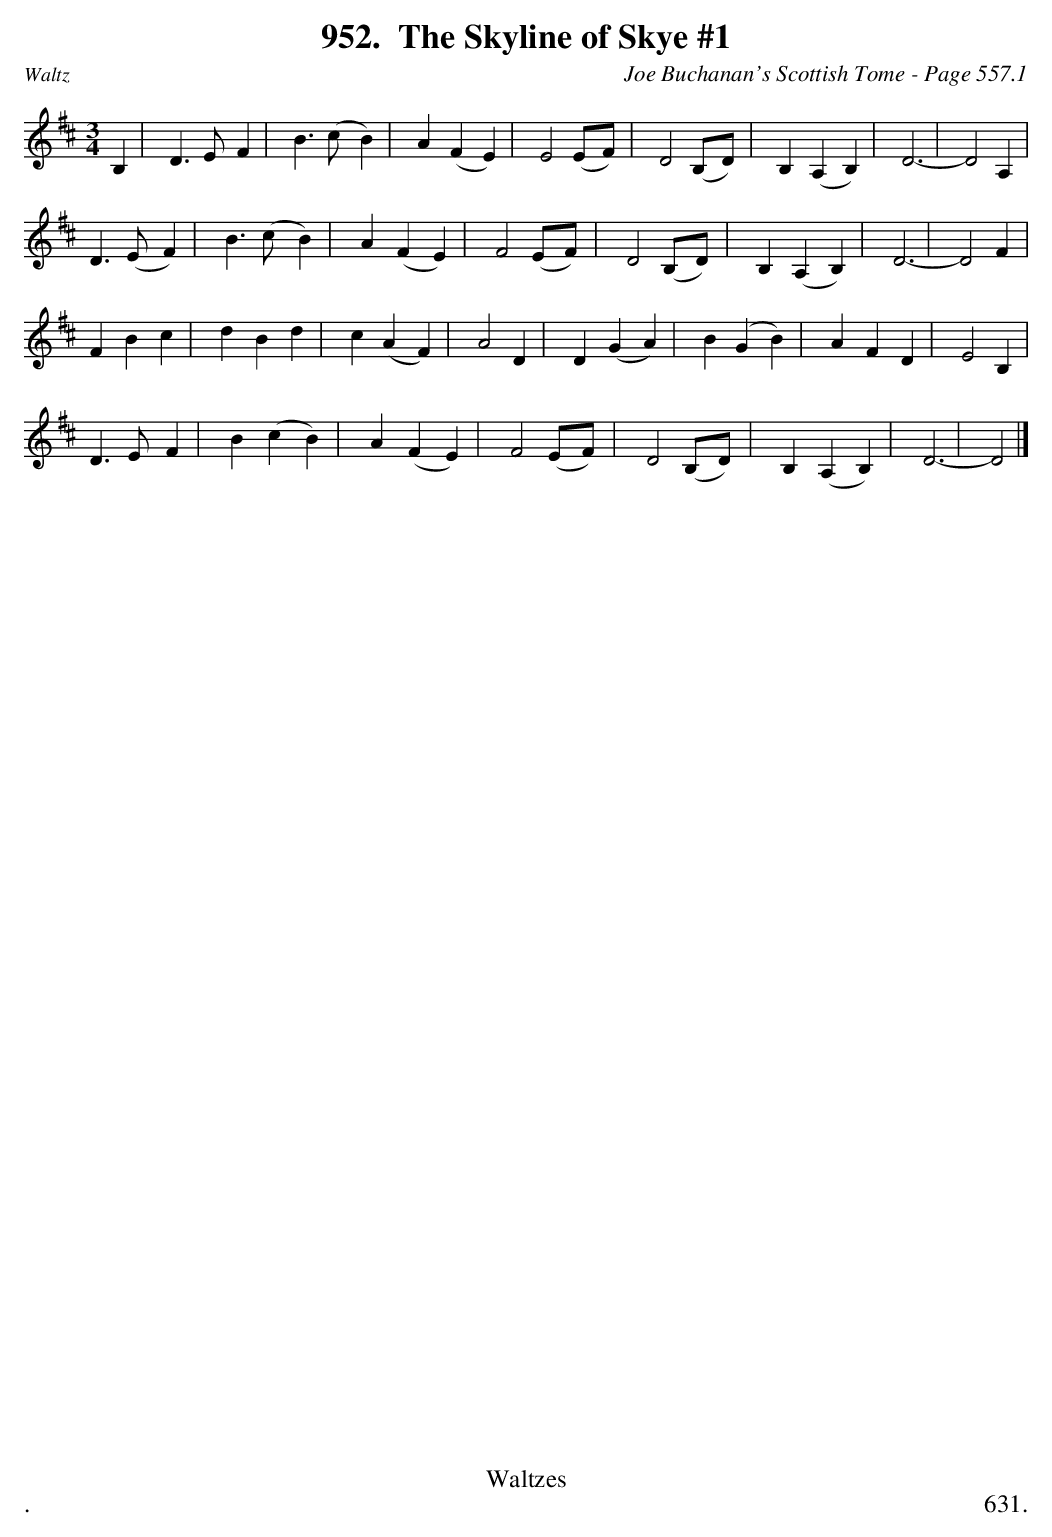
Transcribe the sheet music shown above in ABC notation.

X:1
T:Skyline of Skye #1, The
C:Joe Buchanan's Scottish Tome - Page 557.1
L:1/4
M:3/4
K:D
B, | D>E F | B>(c B) | A (F E) | E2 (E/F/) | D2 (B,/D/) | B, (A, B,) | D3- | D2 A, |
D>(E F) | B>(c B) | A (F E) | F2 (E/F/) | D2 (B,/D/) | B, (A, B,) | D3- | D2 F |
F B c | d B d | c (A F) | A2 D | D (G A) | B (G B) | A F D | E2 B, |
D>E F | B (c B) | A (F E) | F2 (E/F/) | D2 (B,/D/) | B, (A, B,) | D3- | D2 |]
